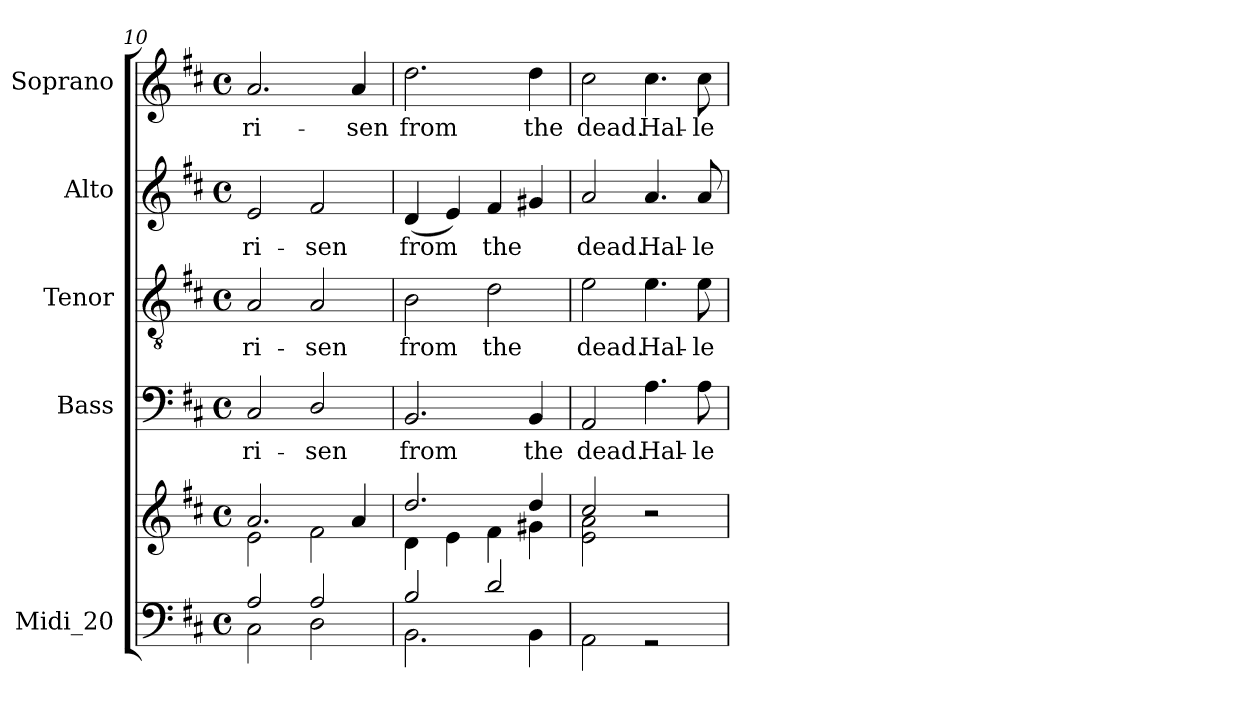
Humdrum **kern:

**kern	**kern	**kern	**text	**kern	**text	**kern	**text	**kern	**text
*part5	*part5	*part4	*part4	*part3	*part3	*part2	*part2	*part1	*part1
*staff6	*staff5	*staff4	*staff4	*staff3	*staff3	*staff2	*staff2	*staff1	*staff1
*I"Midi_20	*	*I"Bass	*	*I"Tenor	*	*I"Alto	*	*I"Soprano	*
*	*	*I'B	*	*I'T	*	*I'A	*	*I'S	*
*clefF4	*clefG2	*clefF4	*	*clefGv2	*	*clefG2	*	*clefG2	*
*k[f#c#]	*k[f#c#]	*k[f#c#]	*	*k[f#c#]	*	*k[f#c#]	*	*k[f#c#]	*
*D:	*D:	*D:	*	*D:	*	*D:	*	*D:	*
*M4/4	*M4/4	*M4/4	*	*M4/4	*	*M4/4	*	*M4/4	*
*met(c)	*met(c)	*met(c)	*	*met(c)	*	*met(c)	*	*met(c)	*
=10	=10	=10	=10	=10	=10	=10	=10	=10	=10
*^	*^	*	*	*	*	*	*	*	*
!	!	!	!	!	!LO:LY:b	!	!LO:LY:b	!	!LO:LY:b	!	!LO:LY:b
2A/	2C#\	2.a/	2e\	2C#	ri-	2A	ri-	2e	ri-	2.a	ri-
!	!	!	!	!	!LO:LY:b	!	!LO:LY:b	!	!LO:LY:b	!	!
2A/	2D\	.	2f#\	2D/	-sen	2A	-sen	2f#	-sen	.	.
!	!	!	!	!	!	!	!	!	!	!	!LO:LY:b
.	.	4a/	.	.	.	.	.	.	.	4a	-sen
=11	=11	=11	=11	=11	=11	=11	=11	=11	=11	=11	=11
!	!	!	!	!	!LO:LY:b	!	!LO:LY:b	!	!LO:LY:b	!	!LO:LY:b
2B/	2.BB\	2.dd/	4d\	2.BB	from	2B	from	(<4d	from	2.dd	from
.	.	.	4e\	.	.	.	.	4e)	.	.	.
!	!	!	!	!	!	!	!LO:LY:b	!	!LO:LY:b	!	!
2d/	.	.	4f#\	.	.	2d	the	4f#	the	.	.
!	!	!	!	!	!LO:LY:b	!	!	!	!	!	!LO:LY:b
.	4BB\	4dd/	4g#X\	4BB	the	.	.	4g#X	.	4dd	the
=12	=12	=12	=12	=12	=12	=12	=12	=12	=12	=12	=12
!	!	!	!	!	!LO:LY:b	!	!LO:LY:b	!	!LO:LY:b	!	!LO:LY:b
1ryy	2AA\	2cc#/	2e\ 2a\	2AA	dead.	2e	dead.	2a	dead.	2cc#	dead.
!	!	!	!	!	!LO:LY:b	!	!LO:LY:b	!	!LO:LY:b	!	!LO:LY:b
.	2r	2r	2ryy	4.A	Hal-	4.e	Hal-	4.a	Hal-	4.cc#	Hal-
!	!	!	!	!	!LO:LY:b	!	!LO:LY:b	!	!LO:LY:b	!	!LO:LY:b
.	.	.	.	8A	-le-	8e	-le-	8a	-le-	8cc#	-le-
*v	*v	*	*	*	*	*	*	*	*	*	*
*	*v	*v	*	*	*	*	*	*	*	*
=	=	=	=	=	=	=	=	=	=
*-	*-	*-	*-	*-	*-	*-	*-	*-	*-
